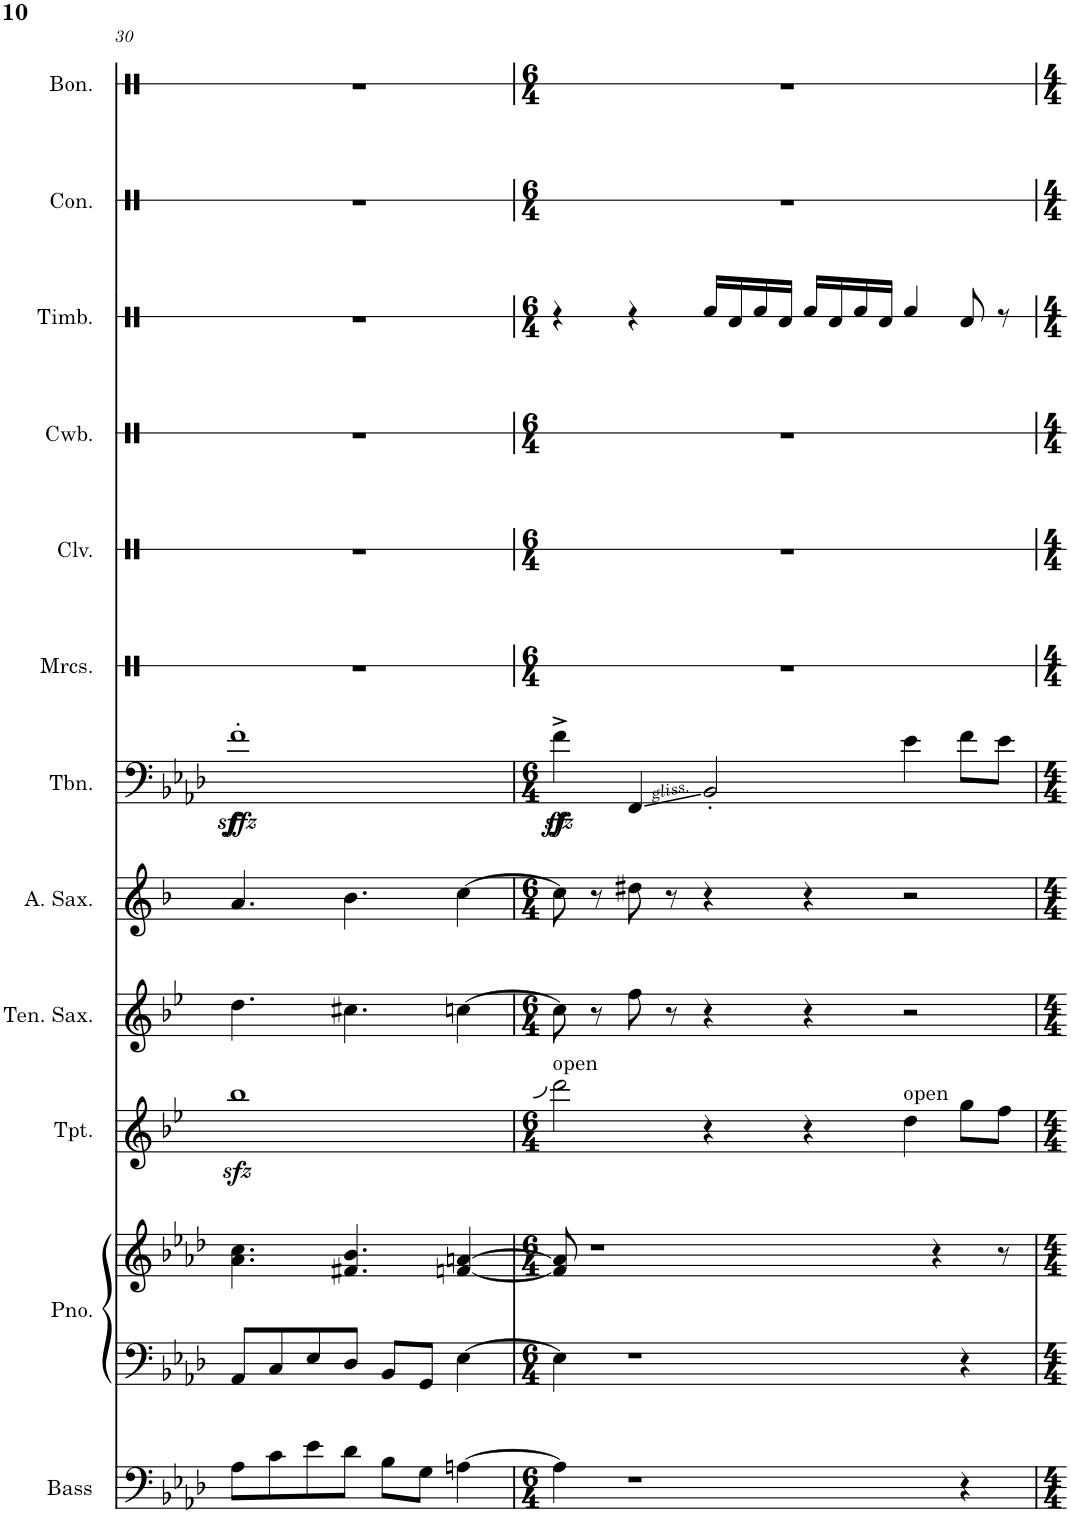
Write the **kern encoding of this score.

**kern	**kern	**kern	**kern	**kern	**kern	**kern	**dynam	**kern	**kern	**kern	**kern	**kern	**kern
*part12	*part11	*part11	*part10	*part9	*part8	*part7	*part7	*part6	*part5	*part4	*part3	*part2	*part1
*staff13	*staff12	*staff11	*staff10	*staff9	*staff8	*staff7	*staff7	*staff6	*staff5	*staff4	*staff3	*staff2	*staff1
*I"4-string Bass Guitar	*I"Piano	*	*I"Trumpet in Bb	*I"Tenor Saxophone	*I"Alto Saxophone	*I"Trombone	*	*I"Maracas	*I"Claves	*I"Cowbell	*I"Timbales	*I"Congas	*I"Bongos
*I'Bass	*I'Pno.	*	*I'Tpt.	*I'Ten. Sax.	*I'A. Sax.	*I'Tbn.	*	*I'Mrcs.	*I'Clv.	*I'Cwb.	*I'Timb.	*I'Con.	*I'Bon.
!!LO:PB:g=z
*clefF4	*clefF4	*clefG2	*clefG2	*clefG2	*clefG2	*clefF4	*	*clefX	*clefX	*clefX	*clefX	*clefX	*clefX
*Trd7c12	*	*	*Trd1c2	*Trd8c14	*Trd5c9	*	*	*	*	*	*	*	*
*k[b-e-a-d-]	*k[b-e-a-d-]	*k[b-e-a-d-]	*k[b-e-]	*k[b-e-]	*k[b-]	*k[b-e-a-d-]	*	*k[]	*k[]	*k[]	*k[]	*k[]	*k[]
*M4/4	*M4/4	*M4/4	*M4/4	*M4/4	*M4/4	*M4/4	*	*M4/4	*M4/4	*M4/4	*M4/4	*M4/4	*M4/4
=30	=30	=30	=30	=30	=30	=30	=30	=30	=30	=30	=30	=30	=30
!	!	!	!	!	!	!	!LO:DY:b	!	!	!	!	!	!
!	!	!	!	!	!	!	!LO:DY:n=1:b	!	!	!	!	!	!
8A-\L	8AA-/L	4.a-\ 4.cc\	1bb-zz<	4.dd\	4.a/	1f'	f sffz	1r	1r	1r	1r	1r	1r
8c\	8C/	.	.	.	.	.	.	.	.	.	.	.	.
8e-\	8E-/	.	.	.	.	.	.	.	.	.	.	.	.
8d-\J	8D-/J	4.f#X/ 4.b-/	.	4.cc#X\	4.b-\	.	.	.	.	.	.	.	.
8B-\L	8BB-/L	.	.	.	.	.	.	.	.	.	.	.	.
8G\J	8GG/J	.	.	.	.	.	.	.	.	.	.	.	.
[4An\	[4E-\	[4fn/ [4an/	.	[4ccn\	[4cc\	.	.	.	.	.	.	.	.
=31	=31	=31	=31	=31	=31	=31	=31	=31	=31	=31	=31	=31	=31
*M6/4	*M6/4	*M6/4	*M6/4	*M6/4	*M6/4	*M6/4	*	*M6/4	*M6/4	*M6/4	*M6/4	*M6/4	*M6/4
!	!	!	!LO:TX:a:t=open	!	!	!	!	!	!	!	!	!	!
!	!	!	!	!	!	!	!LO:DY:b	!	!	!	!	!	!
4A\]	4E-\]	8f/] 8a/]	2ddd\	8cc\]	8cc\]	4fzz<^\	ff	1.r	1.r	1.r	4r	1.r	1.r
.	.	1r	.	8r	8r	.	.	.	.	.	.	.	.
1r	1r	.	.	8ff\	8dd#X\	4FF/	.	.	.	.	4r	.	.
.	.	.	.	8r	8r	.	.	.	.	.	.	.	.
.	.	.	4r	4r	4r	2BB-'/	.	.	.	.	16Rf/LL	.	.
.	.	.	.	.	.	.	.	.	.	.	16Rd/	.	.
.	.	.	.	.	.	.	.	.	.	.	16Rf/	.	.
.	.	.	.	.	.	.	.	.	.	.	16Rd/JJ	.	.
.	.	.	4r	4r	4r	.	.	.	.	.	16Rf/LL	.	.
.	.	.	.	.	.	.	.	.	.	.	16Rd/	.	.
.	.	.	.	.	.	.	.	.	.	.	16Rf/	.	.
.	.	.	.	.	.	.	.	.	.	.	16Rd/JJ	.	.
!	!	!	!LO:TX:a:t=open	!	!	!	!	!	!	!	!	!	!
.	.	.	4dd\	2r	2r	4e-\	.	.	.	.	4Rf/	.	.
.	.	4r	.	.	.	.	.	.	.	.	.	.	.
4r	4r	.	8gg\L	.	.	8f\L	.	.	.	.	8Rd/	.	.
.	.	8r	8ff\J	.	.	8e-\J	.	.	.	.	8r	.	.
=	=	=	=	=	=	=	=	=	=	=	=	=	=
*-	*-	*-	*-	*-	*-	*-	*-	*-	*-	*-	*-	*-	*-
